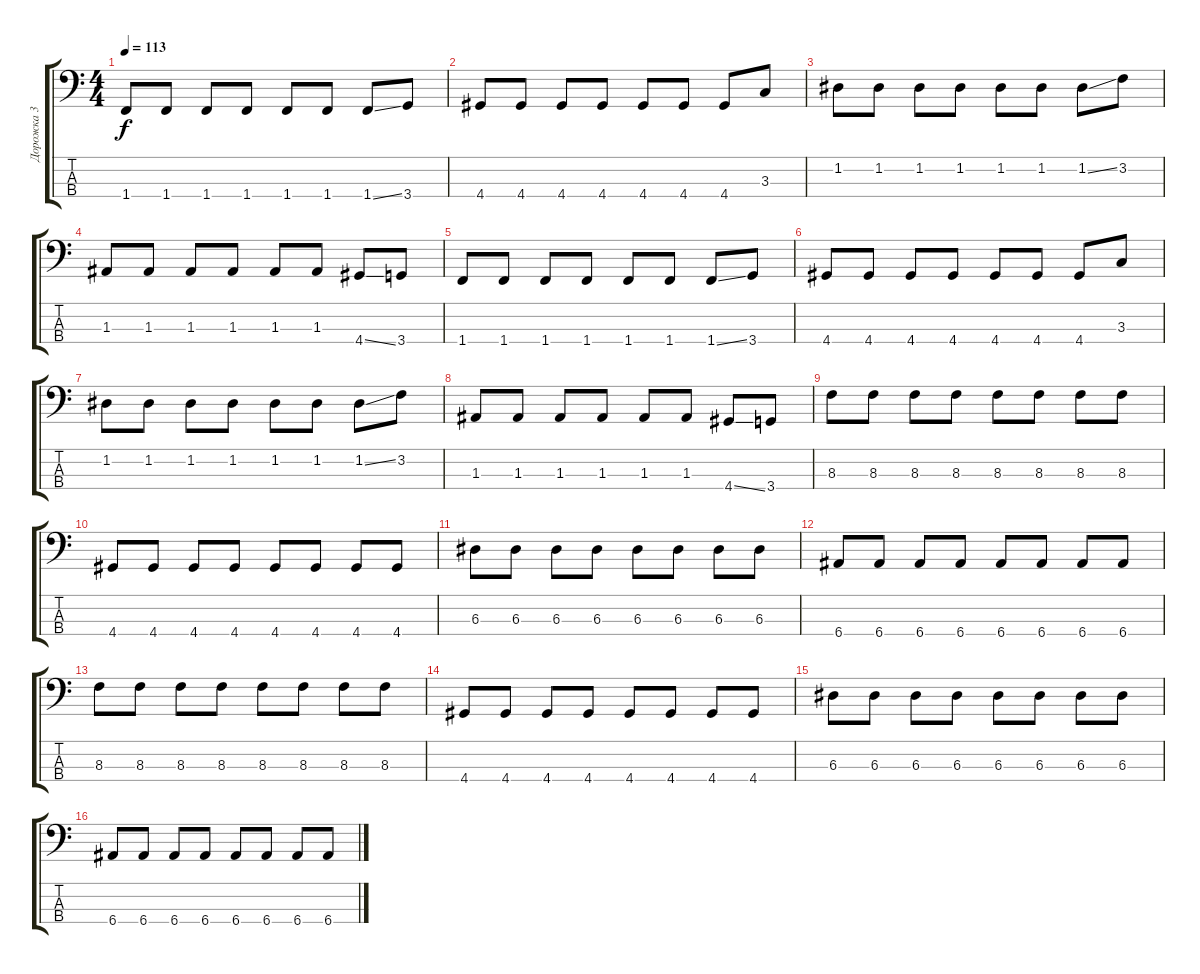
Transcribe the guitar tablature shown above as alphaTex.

\track ("Дорожка 3" "Дорожка 3") {instrument electricbassfinger}
\staff {score tabs}
\tuning (G2 D2 A1 E1) {hide}
\ts (4 4)
\tempo 113
\clef f4
\ks c
1.4.8{dy f} 1.4.8 1.4.8 1.4.8 1.4.8 1.4.8 1.4{ss}.8 3.4.8 |
4.4.8 4.4.8 4.4.8 4.4.8 4.4.8 4.4.8 4.4.8 3.3.8 |
1.2.8 1.2.8 1.2.8 1.2.8 1.2.8 1.2.8 1.2{ss}.8 3.2.8 |
1.3.8 1.3.8 1.3.8 1.3.8 1.3.8 1.3.8 4.4{ss}.8 3.4.8 |
1.4.8 1.4.8 1.4.8 1.4.8 1.4.8 1.4.8 1.4{ss}.8 3.4.8 |
4.4.8 4.4.8 4.4.8 4.4.8 4.4.8 4.4.8 4.4.8 3.3.8 |
1.2.8 1.2.8 1.2.8 1.2.8 1.2.8 1.2.8 1.2{ss}.8 3.2.8 |
1.3.8 1.3.8 1.3.8 1.3.8 1.3.8 1.3.8 4.4{ss}.8 3.4.8 |
8.3.8 8.3.8 8.3.8 8.3.8 8.3.8 8.3.8 8.3.8 8.3.8 |
4.4.8 4.4.8 4.4.8 4.4.8 4.4.8 4.4.8 4.4.8 4.4.8 |
6.3.8 6.3.8 6.3.8 6.3.8 6.3.8 6.3.8 6.3.8 6.3.8 |
6.4.8 6.4.8 6.4.8 6.4.8 6.4.8 6.4.8 6.4.8 6.4.8 |
8.3.8 8.3.8 8.3.8 8.3.8 8.3.8 8.3.8 8.3.8 8.3.8 |
4.4.8 4.4.8 4.4.8 4.4.8 4.4.8 4.4.8 4.4.8 4.4.8 |
6.3.8 6.3.8 6.3.8 6.3.8 6.3.8 6.3.8 6.3.8 6.3.8 |
6.4.8 6.4.8 6.4.8 6.4.8 6.4.8 6.4.8 6.4.8 6.4.8
